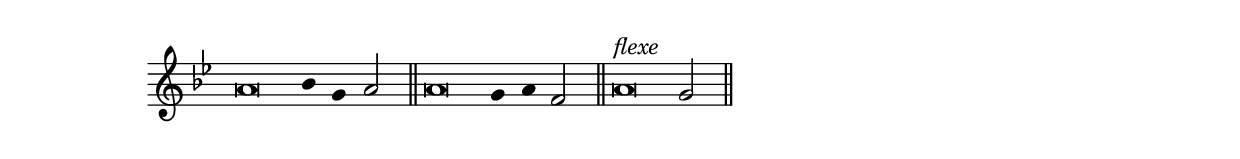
%% Do not edit this file; it is auto-generated from LSR http://lsr.dsi.unimi.it
%% This file is in the public domain.
\version "2.11.48"

\header {
  lsrtags = "rhythms, vocal-music, ancient-notation, contexts-and-engravers"

  texidoc = "
This form of notation is used for the chant of the Psalms, where verses
aren't always the same length.

"
  doctitle = "Chant or psalms notation"
} % begin verbatim
stemOn = { \override Staff.Stem #'transparent = ##f }
stemOff = { \override Staff.Stem #'transparent = ##t }

\score {
  \new Staff \with { \remove "Time_signature_engraver" }
  {
    \key g \minor
    \set Score.timing = ##f
    \stemOff a'\breve bes'4 g'4
    \stemOn a'2 \bar "||"
    \stemOff a'\breve g'4 a'4
    \stemOn f'2 \bar "||"
    \stemOff a'\breve^\markup { \italic flexe }
    \stemOn g'2 \bar "||"
  }
}
